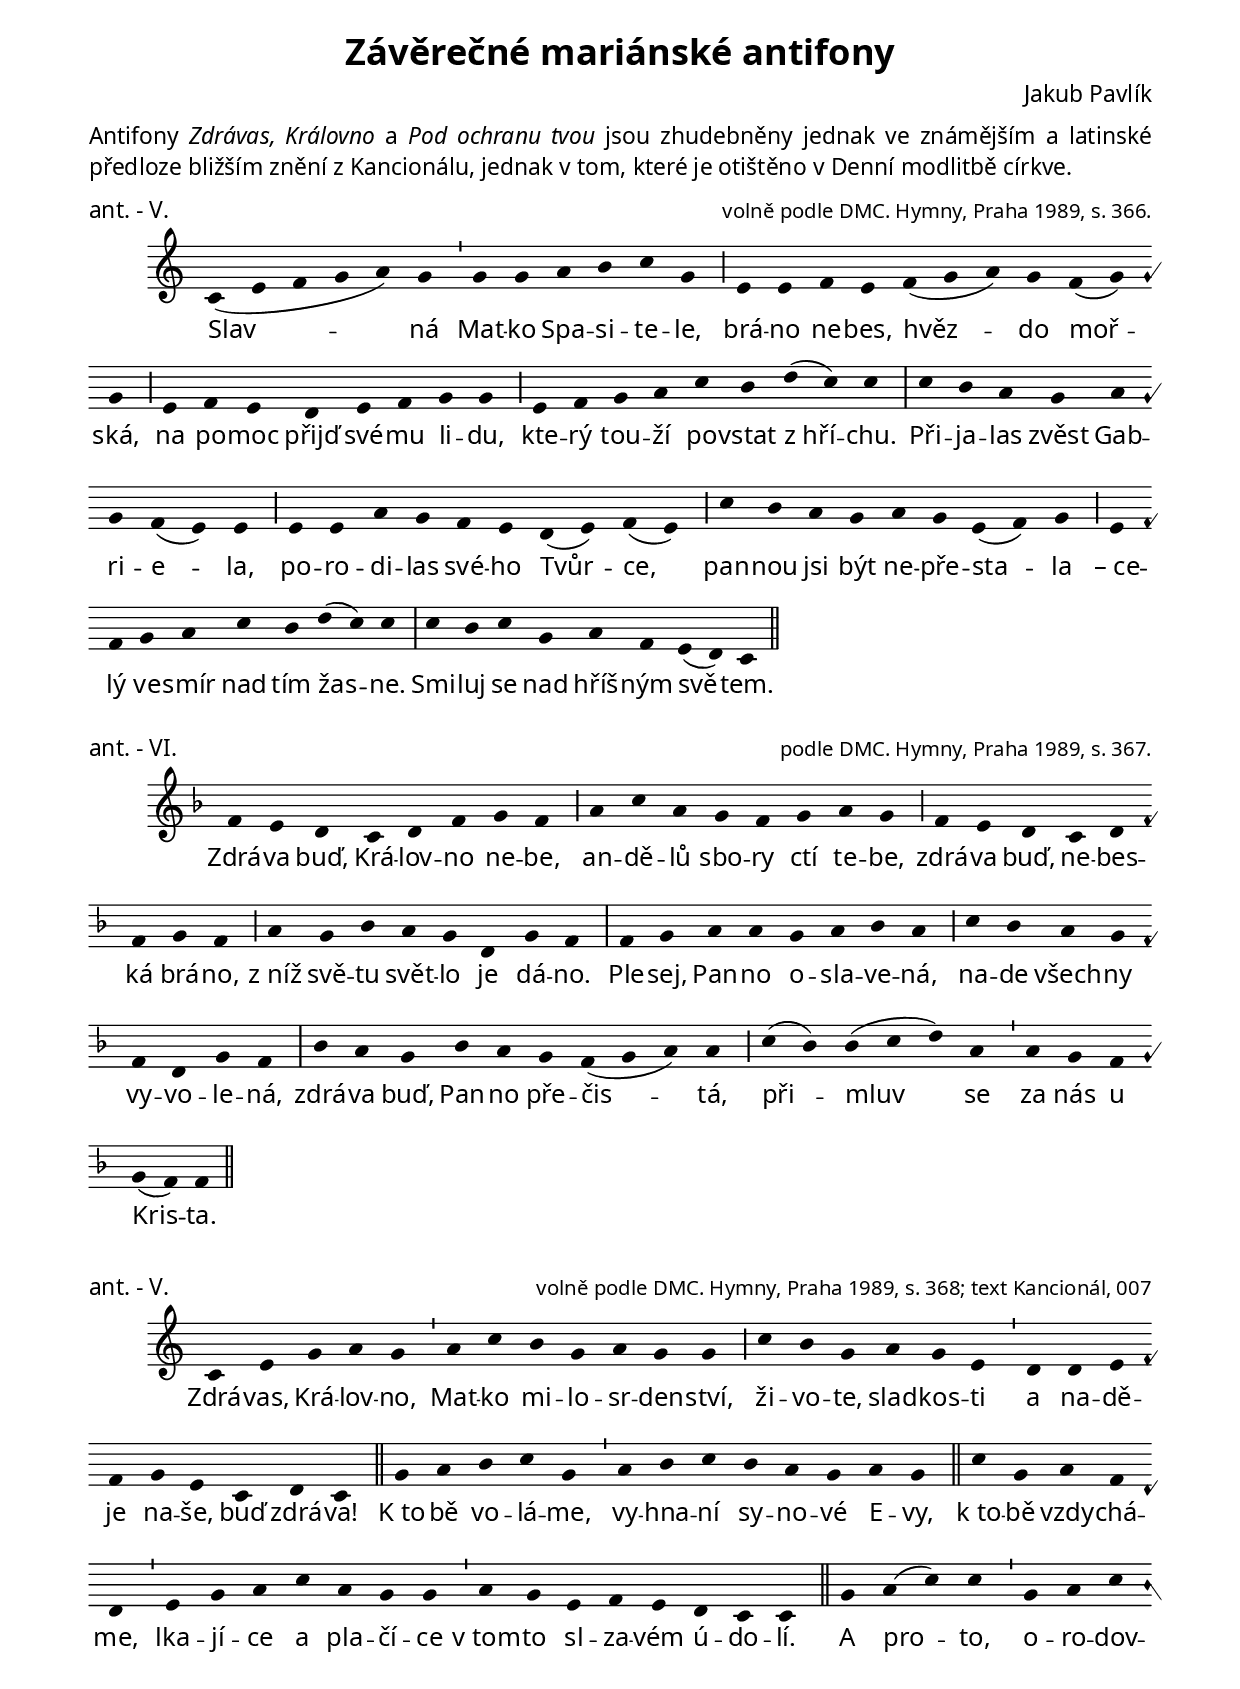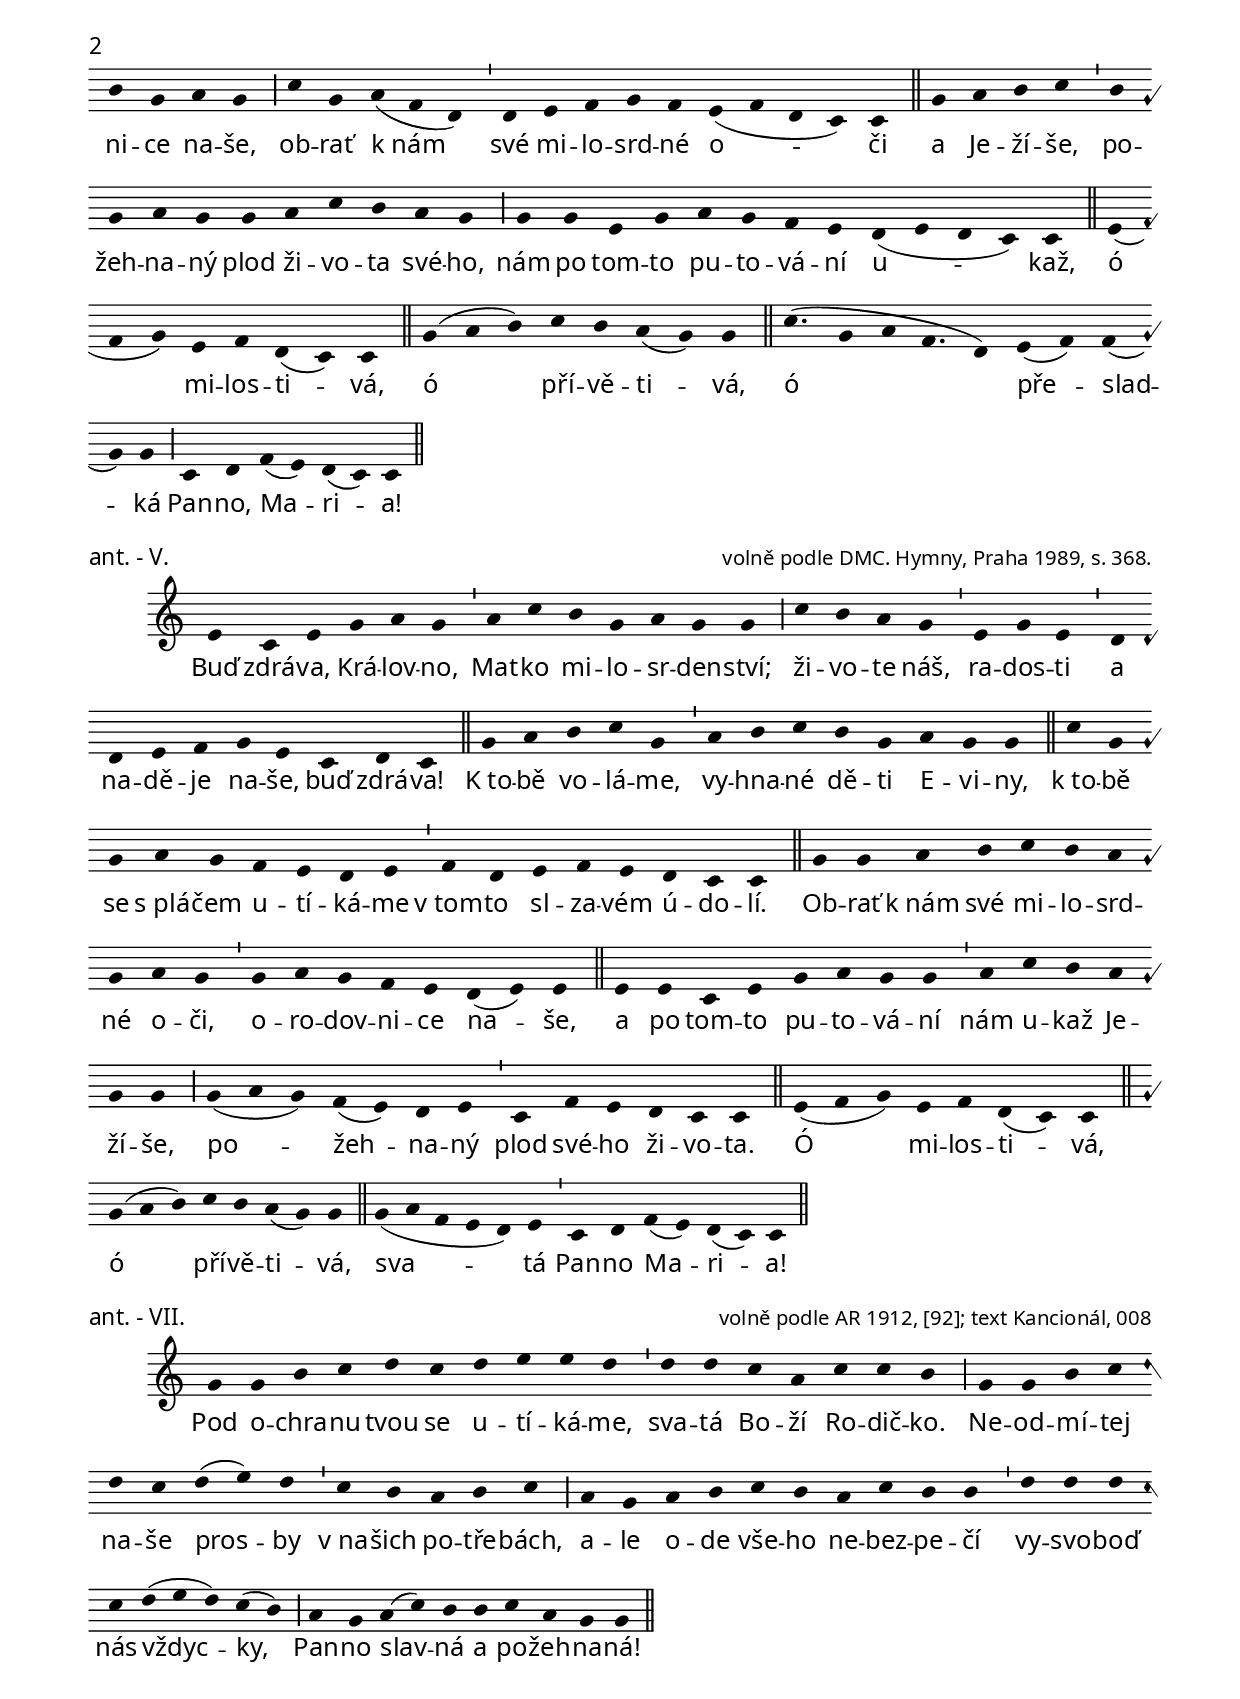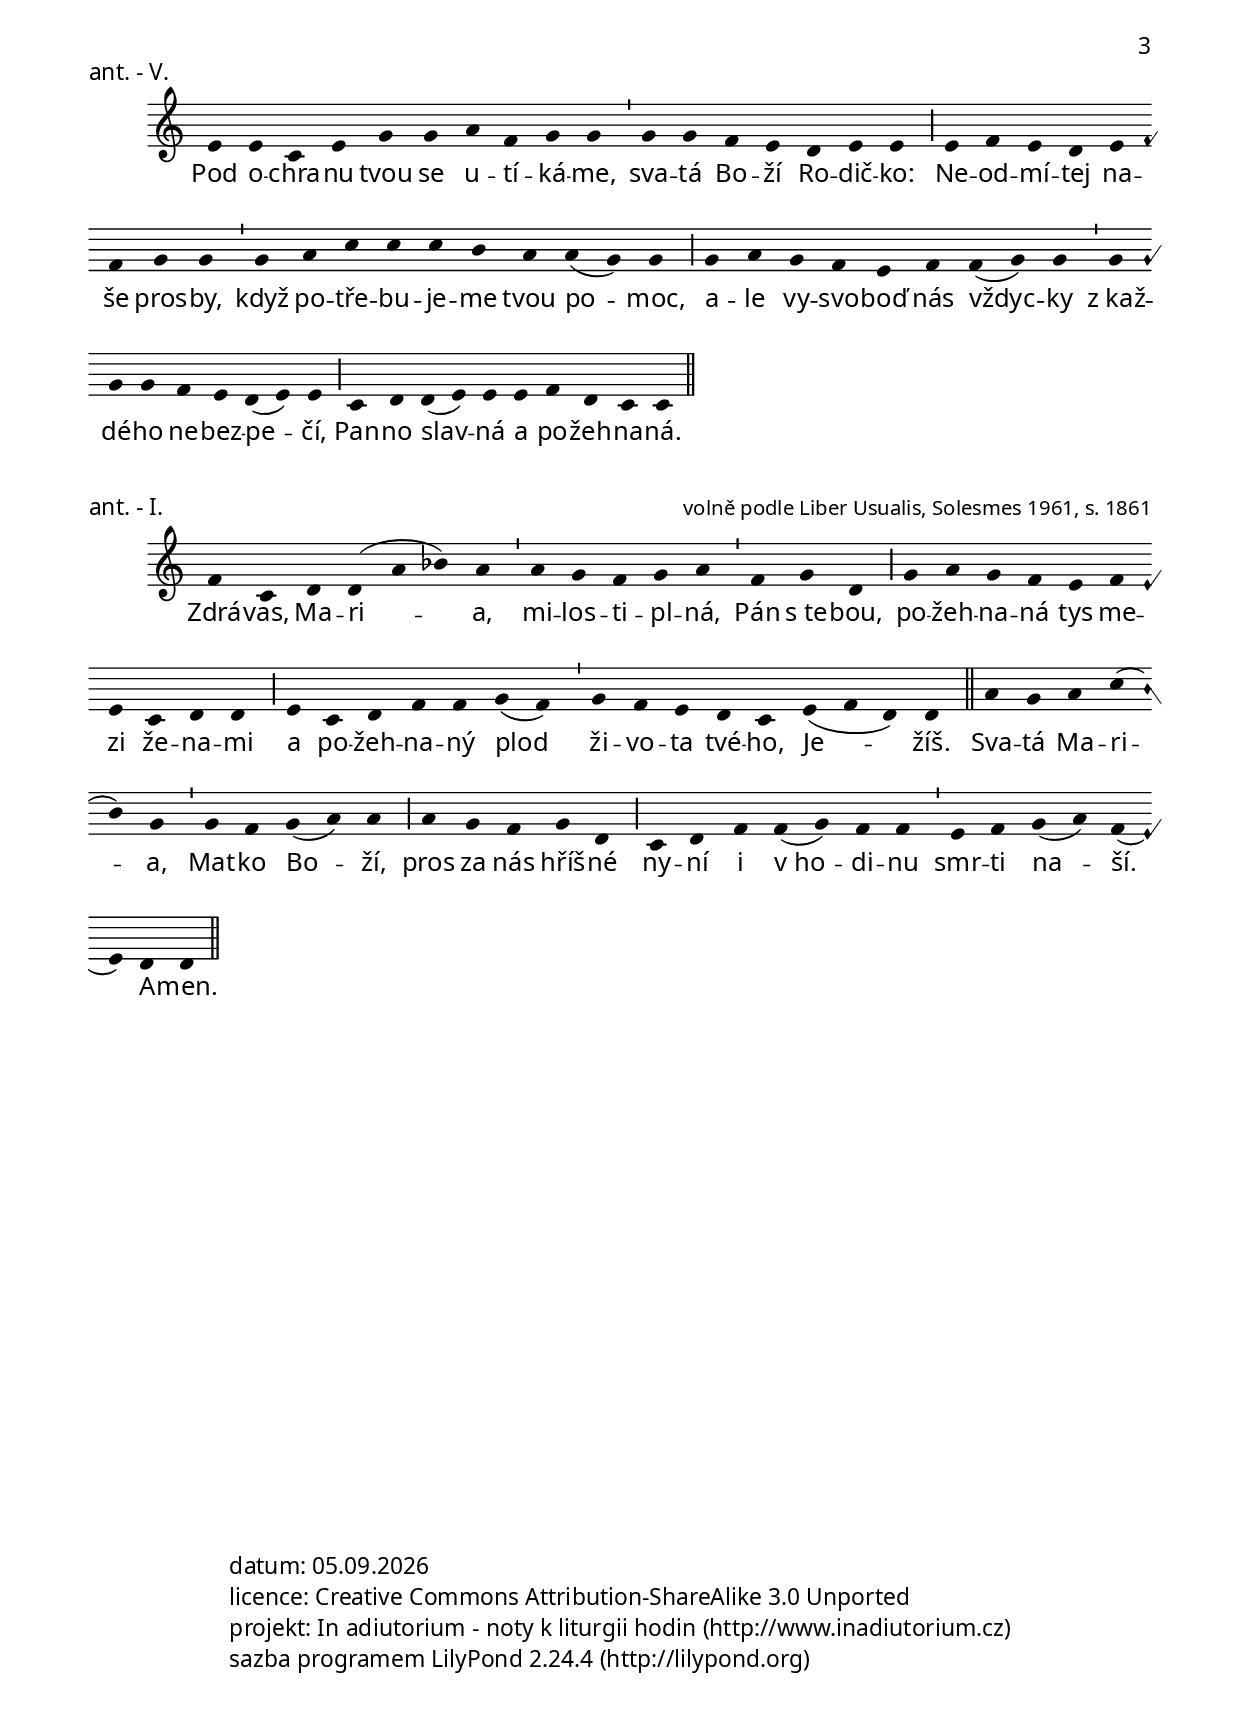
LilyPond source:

\version "2.17.24"

\header {
  title = "Závěrečné mariánské antifony"
  composer = "Jakub Pavlík"
}

\include "spolecne.ly"

\markup\justify{
  Antifony
  \italic{Zdrávas, Královno} a \italic{Pod ochranu tvou}
  jsou zhudebněny jednak ve známějším a latinské předloze bližším znění
  z Kancionálu, jednak v tom, které je otištěno v Denní modlitbě církve.
}

\score {
  \relative c' {
    \choralniRezim
    c4( e f g a) g \barMin g g a b c g \barMaior
    e e f e f( g a) g f( g) g \barMaior
    e f e d e f g g \barMaior
    e f g a c b d( c) c \barMax
    c b a g a g f( e) e \barMaior
    e e a g f e d( e) f( e) \barMaior
    c' b a g a g e( f) g \barMaior
    e f g a c b d( c) c \barMax
    c b c g a f e( d) c \barFinalis
  }
  \addlyrics {
    Slav -- ná Mat -- ko Spa -- si -- te -- le,
    brá -- no ne -- bes, hvěz -- do moř -- ská,
    na po -- moc přijď své -- mu li -- du,
    kte -- rý tou -- ží po -- vstat z_hří -- chu.

    Při -- ja -- las zvěst Gab -- ri -- e -- la,
    po -- ro -- di -- las své -- ho Tvůr -- ce,
    pan -- nou jsi být ne -- pře -- sta -- la
    –_ce -- lý ve -- smír nad tím žas -- ne.

    Smi -- luj se nad hříš -- ným svě -- tem.
  }
  \header {
    fons_externus = "volně podle DMC. Hymny, Praha 1989, s. 366."
    quid = "ant."
    modus = "V"
    differentia = ""
    psalmus = ""
    id = "alma"
    piece = \markup {\sestavTitulekBezZalmu}
  }
}

\score {
  \relative c' {
    \choralniRezim
    \key f \major

    f4 e d c d f g f \barMaior
    a c a g f g a g \barMaior
    f e d c d f g f \barMaior
    a g bes a g d g f \barMax

    f g a a g a bes a \barMaior
    c bes a g f d g f \barMax
    bes a g bes a g f( g a) a \barMaior
    c( bes) bes( c d) a \barMin a g f g( f) f \barFinalis
  }
  \addlyrics {
    Zdrá -- va buď, Krá -- lov -- no ne -- be,
    an -- dě -- lů sbo -- ry ctí te -- be,
    zdrá -- va buď, ne -- bes -- ká brá -- no,
    z_níž svě -- tu svět -- lo je dá -- no.

    Ple -- sej, Pan -- no o -- sla -- ve -- ná,
    na -- de všech -- ny vy -- vo -- le -- ná,
    zdrá -- va buď, Pan -- no pře -- čis -- tá,
    při -- mluv se za nás u Kris -- ta.
  }
  \header {
    fons_externus = "podle DMC. Hymny, Praha 1989, s. 367."
    quid = "ant."
    modus = "VI"
    differentia = ""
    psalmus = ""
    id = "averegina"
    piece = \markup {\sestavTitulekBezZalmu}
  }
}

\score {
  \relative c' {
    \choralniRezim
    c4 e g a g \barMin
    a c b g a g g \barMaior
    c b g a g e \barMin
    d d e f g e c d c \barFinalis

    g' a b c g \barMin
    a b c b a g a g \barFinalis
    c g a f d \barMin
    e g a c a g g \barMin
    a g e f e d c c \barFinalis

    g' a( c) c \barMin g a c b g a g \barMaior
    c g a( f d) \barMin d e f g f e( f d c) c \barFinalis

    g' a b c \barMin b g a g g a c b a g \barMaior
    g g e g a g f e d( e d c) c \barFinalis

    e( f g) e f d( c) c \barFinalis

    g'( a b) c b a( g) g \barFinalis

    c4.( g4 a f4. d4) e( f) f( g) g \barMaior
    c, d f( e) d( c) c \barFinalis
  }
  \addlyrics {
    Zdrá -- vas, Krá -- lov -- no,
    Mat -- ko mi -- lo -- sr -- den -- ství,
    ži -- vo -- te, slad -- kos -- ti
    a na -- dě -- je na -- še, buď zdrá -- va!

    K_to -- bě vo -- lá -- me,
    vy -- hna -- ní sy -- no -- vé E -- vy,

    k_to -- bě vzdy -- chá -- me,
    lka -- jí -- ce a pla -- čí -- ce
    v_tom -- to sl -- za -- vém ú -- do -- lí.

    A pro -- to, o -- ro -- dov -- ni -- ce na -- še,
    ob -- rať k_nám své mi -- lo -- srd -- né o -- či

    a Je -- ží -- še,
    po -- žeh -- na -- ný plod ži -- vo -- ta své -- ho,
    nám po tom -- to pu -- to -- vá -- ní u -- kaž,

    ó mi -- los -- ti -- vá,

    ó pří -- vě -- ti -- vá,

    ó pře -- slad -- ká Pan -- no, Ma -- ri -- a!
  }
  \header {
    fons_externus = "volně podle DMC. Hymny, Praha 1989, s. 368; text Kancionál, 007"
    quid = "ant."
    modus = "V"
    differentia = ""
    psalmus = ""
    poet = "Jednotný kancionál (30. vyd., 2004) 007"
    id = "salve"
    piece = \markup {\sestavTitulekBezZalmu}
  }
}

\score {
  \relative c' {
    \choralniRezim
    e4 c e g a g \barMin
    a c b g a g g \barMaior
    c b a g \barMin
    e g e \barMin
    d d e f g e c d c \barFinalis

    g' a b c g \barMin
    a b c b g a g g \barFinalis
    c g g a g f e d e \barMin
    f d e f e d c c \barFinalis

    g' g a b c b a g a g \barMin
    g a g f e d( e) e \barFinalis
    e e c e g a g g \barMin
    a c b a g g \barMaior
    g( a g) f( e) d e \barMin
    c f e d c c \barFinalis

    e( f g) e f d( c) c \barFinalis

    g'( a b) c b a( g) g \barFinalis

    g( a f e d) e \barMin
    c d f( e) d( c) c \barFinalis
  }
  \addlyrics {
    Buď zdrá -- va, Krá -- lov -- no,
    Mat -- ko mi -- lo -- sr -- den -- ství;
    ži -- vo -- te náš,
    ra -- dos -- ti
    a na -- dě -- je na -- še, buď zdrá -- va!

    K_to -- bě vo -- lá -- me,
    vy -- hna -- né dě -- ti E -- vi -- ny,

    k_to -- bě se s_plá -- čem u -- tí -- ká -- me
    v_tom -- to sl -- za -- vém ú -- do -- lí.

    Ob -- rať k_nám své mi -- lo -- srd -- né o -- či,
    o -- ro -- dov -- ni -- ce na -- še,

    a po tom -- to pu -- to -- vá -- ní
    nám u -- kaž Je -- ží -- še,
    po -- žeh -- na -- ný
    plod své -- ho ži -- vo -- ta.

    Ó mi -- los -- ti -- vá,

    ó pří -- vě -- ti -- vá,

    sva -- tá
    Pan -- no Ma -- ri -- a!
  }
  \header {
    fons_externus = "volně podle DMC. Hymny, Praha 1989, s. 368."
    quid = "ant."
    modus = "V"
    differentia = ""
    psalmus = ""
    id = "salve2"
    piece = \markup {\sestavTitulekBezZalmu}
  }
}

\score {
  \relative c'' {
    \choralniRezim
    g4 g b c d c d e e d \barMin
    d d c a c c b \barMaior
    g g b c d c d( e) d \barMin
    c b a b c \barMaior
    a g a b c b a c b b \barMin
    d d d c d( e d) c( b) \barMaior
    a g a( c) b b c a g g \barFinalis
  }
  \addlyrics {
    Pod o -- chra -- nu tvou se u -- tí -- ká -- me,
    sva -- tá Bo -- ží Ro -- dič -- ko.
    Ne -- od -- mí -- tej na -- še pros -- by
    v_na -- šich po -- tře -- bách,
    a -- le o -- de vše -- ho ne -- bez -- pe -- čí
    vy -- svo -- boď nás vždyc -- ky,
    Pan -- no slav -- ná a po -- žeh -- na -- ná!
  }
  \header {
    fons_externus = "volně podle AR 1912, [92]; text Kancionál, 008"
    quid = "ant."
    modus = "VII"
    differentia = ""
    psalmus = ""
    poet = "Jednotný kancionál (30. vyd., 2004) 008 - jen první část, odpovídající tomu, co jako text mariánské antifony uvádí DMC"
    id = "subtuum"
    piece = \markup {\sestavTitulekBezZalmu}
  }
}

\score {
  \relative c' {
    \choralniRezim
    e4 e c e g g a f g g \barMin
    g g f e d e e \barMaior
    e f e d e f g g \barMin
    g a c c c b a a( g) g \barMaior
    g a g f e f f( g) g \barMin
    g g g f e d( e) e \barMaior
    c d d( e) e e f d c c \barFinalis
  }
  \addlyrics {
    Pod o -- chra -- nu tvou se u -- tí -- ká -- me,
    sva -- tá Bo -- ží Ro -- dič -- ko:
    Ne -- od -- mí -- tej na -- še pros -- by,
    když po -- tře -- bu -- je -- me tvou po -- moc,
    a -- le vy -- svo -- boď nás vždyc -- ky
    z_kaž -- dé -- ho ne -- bez -- pe -- čí,
    Pan -- no slav -- ná a po -- žeh -- na -- ná.
  }
  \header {
    quid = "ant."
    modus = "V"
    differentia = ""
    psalmus = ""
    id = "subtuum2"
    piece = \markup {\sestavTitulekBezZalmu}
  }
}

\score {
  \relative c' {
    \choralniRezim
    f4 c d d( a' bes) a \barMin
    a g f g a \barMin
    f g d \barMaior

    g a g f e f e c d d \barMaior
    e c d f f g( f) \barMin
    g f e d c e( f d) d \barFinalis

    a'4 g a c( b) g \barMin
    g f g( a) a \barMaior
    a g f g d \barMaior
    c d f f( g) f f \barMin
    e f g( a) f( e) d d \barFinalis
  }
  \addlyrics {
    Zdrá -- vas, Ma -- ri -- a,
    mi -- los -- ti -- pl -- ná,
    Pán s_te -- bou,

    po -- žeh -- na -- ná tys me -- zi že -- na -- mi
    a po -- žeh -- na -- ný plod
    ži -- vo -- ta tvé -- ho, Je -- žíš.

    Sva -- tá Ma -- ri -- a,
    Mat -- ko Bo -- ží,
    pros za nás hříš -- né
    ny -- ní i v_ho -- di -- nu
    smr -- ti na -- ší. A -- men.
  }
  \header {
    fons_externus = "volně podle Liber Usualis, Solesmes 1961, s. 1861"
    % http://gregobase.selapa.net/chant.php?id=1860
    quid = "ant."
    modus = "I"
    differentia = ""
    psalmus = ""
    fial = "sanktoral/1208pmpocatebezposkvrny.ly#2ne-amag?delsi_text"
    id = "avemaria"
    piece = \markup {\sestavTitulekBezZalmu}
  }
}